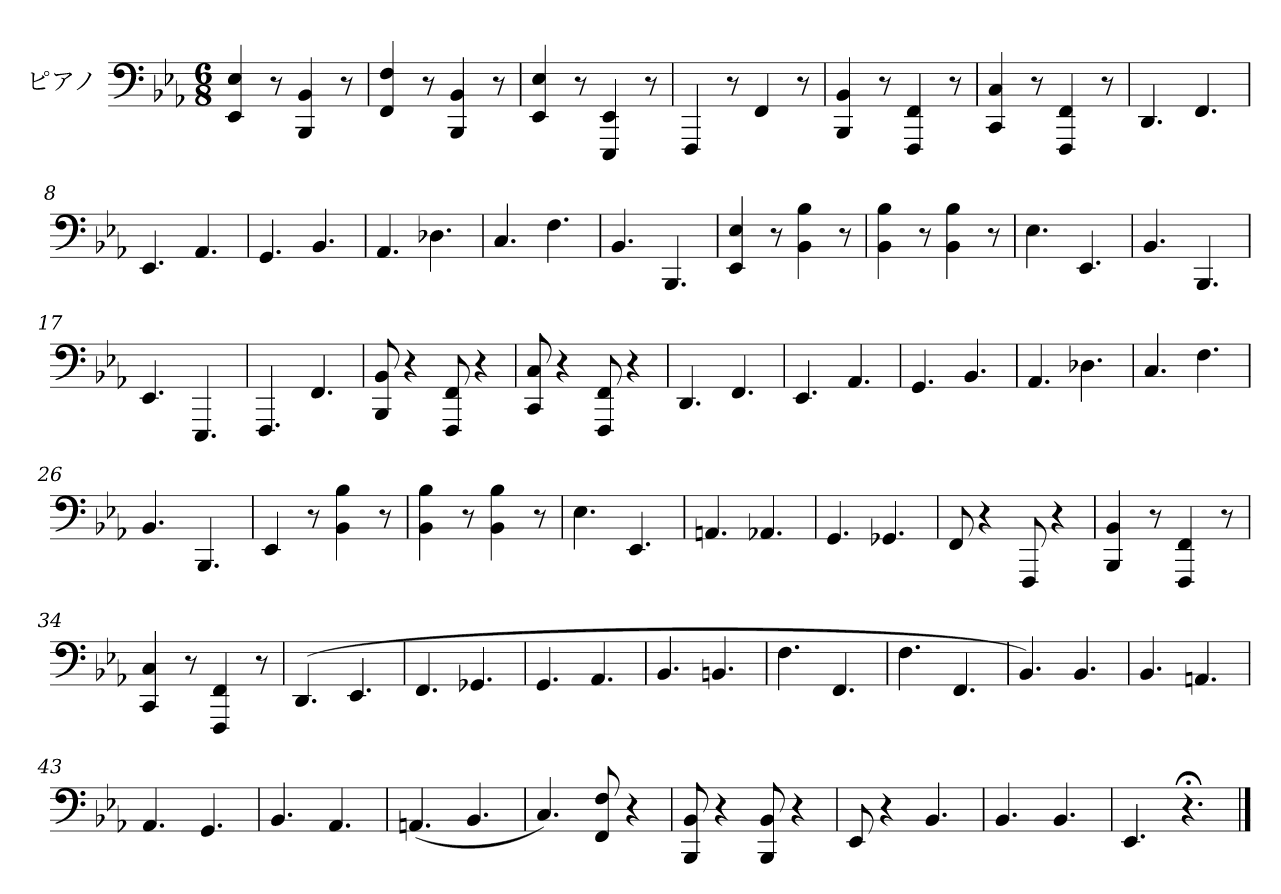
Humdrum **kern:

**kern
*part1
*staff1
*I"ピアノ
*clefF4
*k[b-e-a-]
*M6/8
=1
4EE-/ 4E-/
8r
4BBB-/ 4BB-/
8r
=2
4FF/ 4F/
8r
4BBB-/ 4BB-/
8r
=3
4EE-/ 4E-/
8r
4EEE-/ 4EE-/
8r
=4
4FFF/
8r
4FF/
8r
=5
4BBB-/ 4BB-/
8r
4FFF/ 4FF/
8r
=6
4CC/ 4C/
8r
4FFF/ 4FF/
8r
=7
4.DD/
4.FF/
=8
4.EE-/
4.AA-/
=9
4.GG/
4.BB-/
=10
4.AA-/
4.D-X\
=11
4.C/
4.F\
=12
4.BB-/
4.BBB-/
=13
4EE-/ 4E-/
8r
4BB-\ 4B-\
8r
=14
4BB-\ 4B-\
8r
4BB-\ 4B-\
8r
=15
4.E-\
4.EE-/
=16
4.BB-/
4.BBB-/
=17
4.EE-/
4.EEE-/
=18
4.FFF/
4.FF/
=19
8BBB-/ 8BB-/
4r
8FFF/ 8FF/
4r
=20
8CC/ 8C/
4r
8FFF/ 8FF/
4r
=21
4.DD/
4.FF/
=22
4.EE-/
4.AA-/
=23
4.GG/
4.BB-/
=24
4.AA-/
4.D-X\
=25
4.C/
4.F\
=26
4.BB-/
4.BBB-/
=27
4EE-/
8r
4BB-\ 4B-\
8r
=28
4BB-\ 4B-\
8r
4BB-\ 4B-\
8r
=29
4.E-\
4.EE-/
=30
4.AAn/
4.AA-X/
=31
4.GG/
4.GG-X/
=32
8FF/
4r
8FFF/
4r
=33
4BBB-/ 4BB-/
8r
4FFF/ 4FF/
8r
=34
4CC/ 4C/
8r
4FFF/ 4FF/
8r
=35
(4.DD/
4.EE-/
=36
4.FF/
4.GG-X/
=37
4.GG/
4.AA-/
=38
4.BB-/
4.BBn/
=39
4.F\
4.FF/
=40
4.F\
4.FF/
=41
4.BB-/)
4.BB-/
=42
4.BB-/
4.AAn/
=43
4.AA-/
4.GG/
=44
4.BB-/
4.AA-/
=45
(4.AAn/
4.BB-/
=46
4.C/)
8FF/ 8F/
4r
=47
8BBB-/ 8BB-/
4r
8BBB-/ 8BB-/
4r
=48
8EE-/
4r
4.BB-/
=49
4.BB-/
4.BB-/
=50
4.EE-/
4.r;<
==
*-
